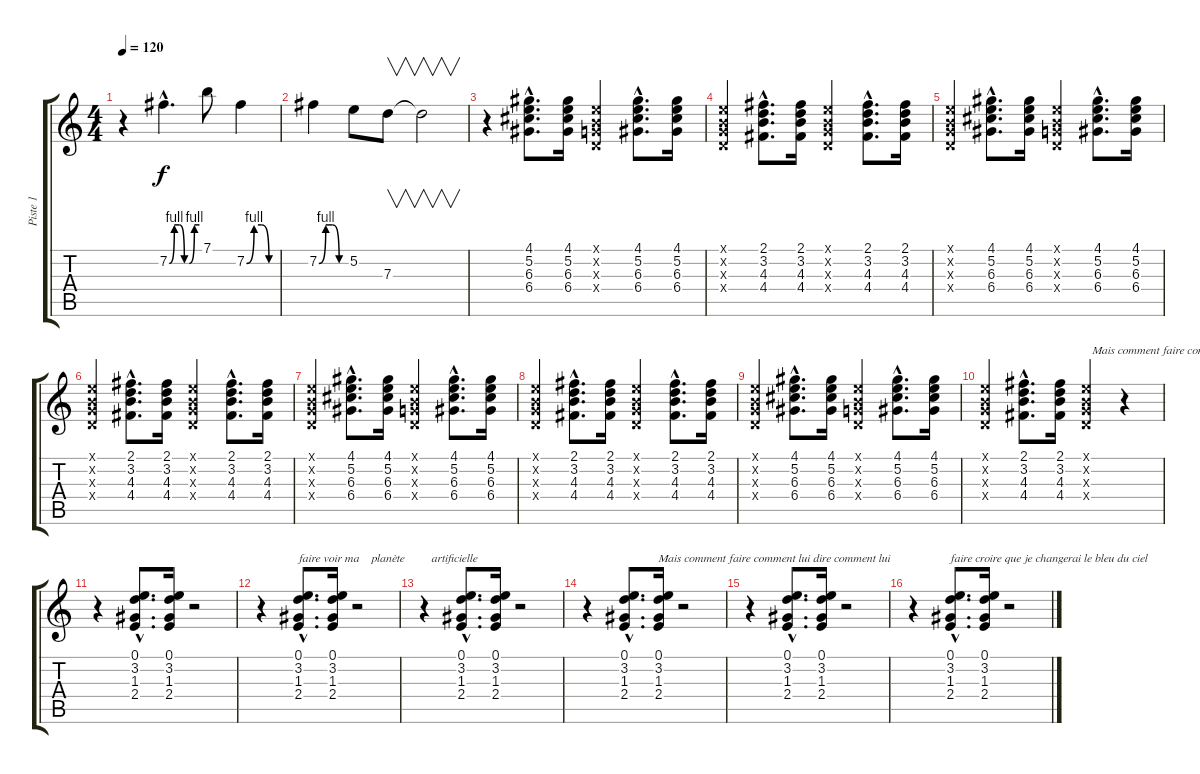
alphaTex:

\track ("Piste 1" "Piste 1") {instrument overdrivenguitar}
\staff {score tabs}
\tuning (E4 B3 G3 D3 A2 E2) {hide}
\ts (4 4)
\tempo 120
\clef g2
\ks c
r.4{dy f instrument overdrivenguitar} 7.2{be (custom 0 0 10 4 20 4 30 0 40 0 50 4 60 4) hac}.4{d} 7.1.8 7.2{be (custom 0 0 15 4 30 4 45 0 60 0)}.4 |
7.2{be (custom 0 0 15 4 30 4 45 0 60 0)}.4 5.2.8 7.3.8{v} 7.3{t}.2{v} |
r.4 (4.1{hac} 5.2{hac} 6.3{hac} 6.4{hac}).8{d} (4.1 5.2 6.3 6.4).16 (0.1{x} 0.2{x} 0.3{x} 0.4{x}).4 (4.1{hac} 5.2{hac} 6.3{hac} 6.4{hac}).8{d} (4.1 5.2 6.3 6.4).16 |
(0.1{x} 0.2{x} 0.3{x} 0.4{x}).4 (2.1{hac} 3.2{hac} 4.3{hac} 4.4{hac}).8{d} (2.1 3.2 4.3 4.4).16 (0.1{x} 0.2{x} 0.3{x} 0.4{x}).4 (2.1{hac} 3.2{hac} 4.3{hac} 4.4{hac}).8{d} (2.1 3.2 4.3 4.4).16 |
(0.1{x} 0.2{x} 0.3{x} 0.4{x}).4 (4.1{hac} 5.2{hac} 6.3{hac} 6.4{hac}).8{d} (4.1 5.2 6.3 6.4).16 (0.1{x} 0.2{x} 0.3{x} 0.4{x}).4 (4.1{hac} 5.2{hac} 6.3{hac} 6.4{hac}).8{d} (4.1 5.2 6.3 6.4).16 |
(0.1{x} 0.2{x} 0.3{x} 0.4{x}).4 (2.1{hac} 3.2{hac} 4.3{hac} 4.4{hac}).8{d} (2.1 3.2 4.3 4.4).16 (0.1{x} 0.2{x} 0.3{x} 0.4{x}).4 (2.1{hac} 3.2{hac} 4.3{hac} 4.4{hac}).8{d} (2.1 3.2 4.3 4.4).16 |
(0.1{x} 0.2{x} 0.3{x} 0.4{x}).4 (4.1{hac} 5.2{hac} 6.3{hac} 6.4{hac}).8{d} (4.1 5.2 6.3 6.4).16 (0.1{x} 0.2{x} 0.3{x} 0.4{x}).4 (4.1{hac} 5.2{hac} 6.3{hac} 6.4{hac}).8{d} (4.1 5.2 6.3 6.4).16 |
(0.1{x} 0.2{x} 0.3{x} 0.4{x}).4 (2.1{hac} 3.2{hac} 4.3{hac} 4.4{hac}).8{d} (2.1 3.2 4.3 4.4).16 (0.1{x} 0.2{x} 0.3{x} 0.4{x}).4 (2.1{hac} 3.2{hac} 4.3{hac} 4.4{hac}).8{d} (2.1 3.2 4.3 4.4).16 |
(0.1{x} 0.2{x} 0.3{x} 0.4{x}).4 (4.1{hac} 5.2{hac} 6.3{hac} 6.4{hac}).8{d} (4.1 5.2 6.3 6.4).16 (0.1{x} 0.2{x} 0.3{x} 0.4{x}).4 (4.1{hac} 5.2{hac} 6.3{hac} 6.4{hac}).8{d} (4.1 5.2 6.3 6.4).16 |
(0.1{x} 0.2{x} 0.3{x} 0.4{x}).4 (2.1{hac} 3.2{hac} 4.3{hac} 4.4{hac}).8{d} (2.1 3.2 4.3 4.4).16 (0.1{x} 0.2{x} 0.3{x} 0.4{x}).4{txt "  Mais comment faire comment lui dire comment lui "} r.4 |
r.4 (0.1{hac} 3.2{hac} 1.3{hac} 2.4{hac}).8{d} (0.1 3.2 1.3 2.4).16 r.2 |
r.4 (0.1{hac} 3.2{hac} 1.3{hac} 2.4{hac}).8{d txt "faire voir ma    planète         artificielle"} (0.1 3.2 1.3 2.4).16 r.2 |
r.4 (0.1{hac} 3.2{hac} 1.3{hac} 2.4{hac}).8{d} (0.1 3.2 1.3 2.4).16 r.2 |
r.4 (0.1{hac} 3.2{hac} 1.3{hac} 2.4{hac}).8{d} (0.1 3.2 1.3 2.4).16{txt "Mais comment faire comment lui dire comment lui"} r.2 |
r.4 (0.1{hac} 3.2{hac} 1.3{hac} 2.4{hac}).8{d} (0.1 3.2 1.3 2.4).16 r.2 |
r.4 (0.1{hac} 3.2{hac} 1.3{hac} 2.4{hac}).8{d txt "faire croire que je changerai le bleu du ciel"} (0.1 3.2 1.3 2.4).16 r.2
